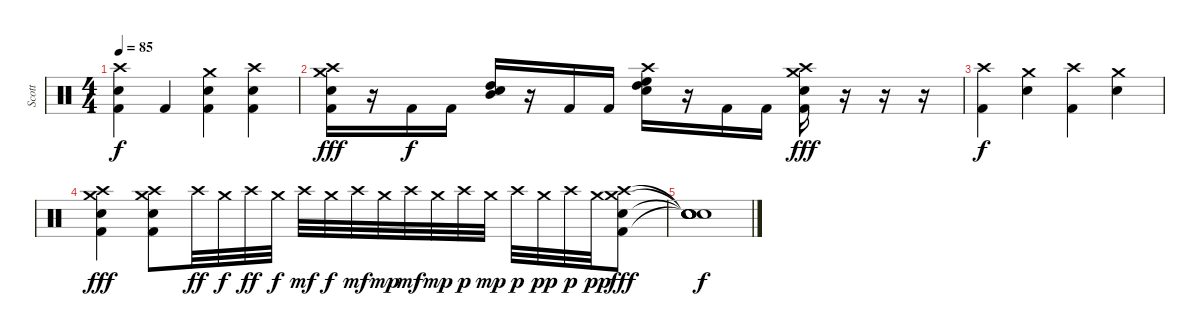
\track ("Scott" "Scott") {instrument percussion}
\staff {score}
\articulation defaults
\ts (4 4)
\tempo 85
\clef neutral
\ks c
("Crash high (hit)" "Snare (hit) 2" "Kick (hit) 2").4{dy f} "Kick (hit) 2".4 ("Crash medium (hit)" "Snare (hit) 2" "Kick (hit) 2").4 ("Crash high (hit)" "Snare (hit) 2" "Kick (hit) 2").4 |
("Crash high (hit)" "Crash medium (hit)" "Snare (hit) 2" "Kick (hit) 2").16{dy fff} r.16 "Kick (hit) 2".16{dy f} "Kick (hit) 2".16 ("Mid Tom (hit)" "High Tom (hit)" "Snare (hit) 2").16 r.16 "Kick (hit) 2".16 "Kick (hit) 2".16 ("Crash high (hit)" "High Tom (hit)" "High Floor Tom (hit)" "Snare (hit) 2").16 r.16 "Kick (hit) 2".16 "Kick (hit) 2".16 ("Crash high (hit)" "Crash medium (hit)" "Snare (hit) 2" "Kick (hit) 2").16{dy fff} r.16 r.16 r.16 |
("Crash high (hit)" "Kick (hit) 2").4{dy f} ("Crash medium (hit)" "Snare (hit) 2").4 ("Crash high (hit)" "Kick (hit) 2").4 ("Crash medium (hit)" "Snare (hit) 2").4 |
("Crash high (hit)" "Crash medium (hit)" "Snare (hit) 2" "Kick (hit) 2").4{dy fff} ("Crash medium (hit)" "Crash high (hit)" "Snare (hit) 2" "Kick (hit) 2").8 "Crash high (hit)".32{dy ff} "Crash medium (hit)".32{dy f} "Crash high (hit)".32{dy ff} "Crash medium (hit)".32{dy f} "Crash high (hit)".32{dy mf} "Crash medium (hit)".32{dy f} "Crash high (hit)".32{dy mf} "Crash medium (hit)".32{dy mp} "Crash high (hit)".32{dy mf} "Crash medium (hit)".32{dy mp} "Crash high (hit)".32{dy p} "Crash medium (hit)".32{dy mp} "Crash high (hit)".32{dy p} "Crash medium (hit)".32{dy pp} "Crash high (hit)".32{dy p} "Crash medium (hit)".32{dy pp} ("Crash high (hit)" "Crash medium (hit)" "Snare (hit) 2" "Kick (hit) 2").8{dy fff} |
("Snare (hit)"{t} "Snare (hit)"{t} "Snare (hit)"{t} "Snare (hit)"{t} "Snare (hit)" "Snare (hit)").1{dy f}
